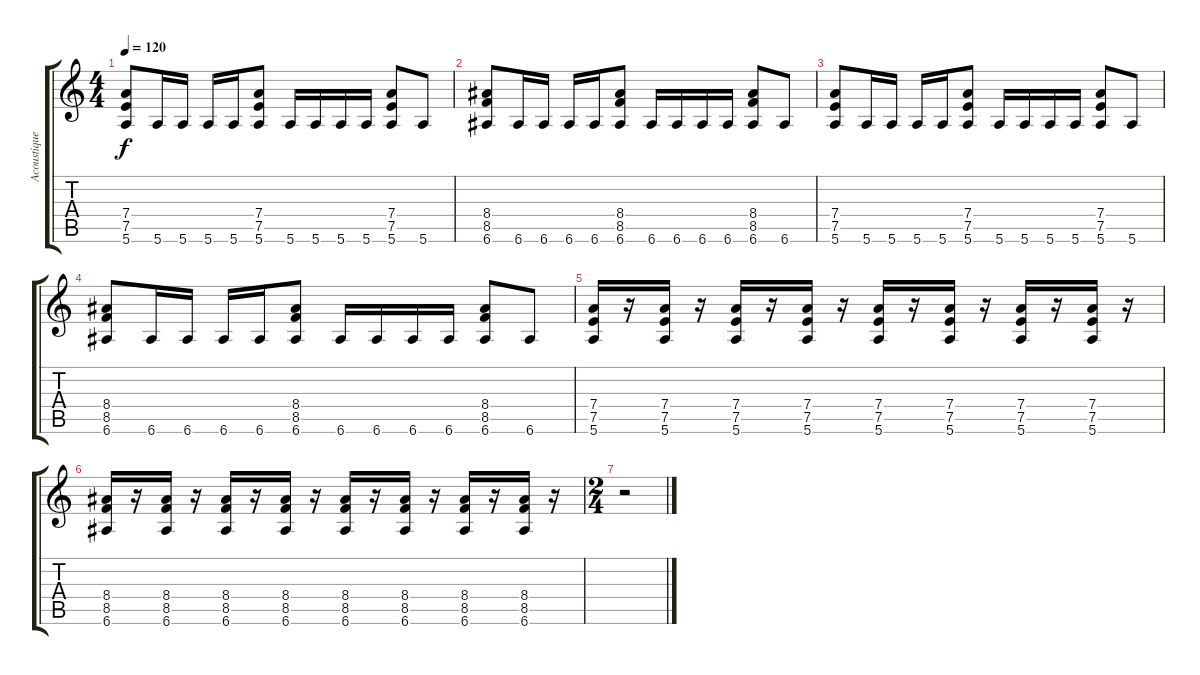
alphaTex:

\track ("Acoustique" "Acoustique") {instrument acousticguitarnylon}
\staff {score tabs}
\tuning (E4 B3 G3 D3 A2 E2) {hide}
\ts (4 4)
\tempo 120
\clef g2
\ks c
(7.4 7.5 5.6).8{dy f} 5.6.16 5.6.16 5.6.16 5.6.16 (7.4 7.5 5.6).8 5.6.16 5.6.16 5.6.16 5.6.16 (7.4 7.5 5.6).8 5.6.8 |
(8.4 8.5 6.6).8 6.6.16 6.6.16 6.6.16 6.6.16 (8.4 8.5 6.6).8 6.6.16 6.6.16 6.6.16 6.6.16 (8.4 8.5 6.6).8 6.6.8 |
(7.4 7.5 5.6).8 5.6.16 5.6.16 5.6.16 5.6.16 (7.4 7.5 5.6).8 5.6.16 5.6.16 5.6.16 5.6.16 (7.4 7.5 5.6).8 5.6.8 |
(8.4 8.5 6.6).8 6.6.16 6.6.16 6.6.16 6.6.16 (8.4 8.5 6.6).8 6.6.16 6.6.16 6.6.16 6.6.16 (8.4 8.5 6.6).8 6.6.8 |
(7.4 7.5 5.6).16 r.16 (7.4 7.5 5.6).16 r.16 (7.4 7.5 5.6).16 r.16 (7.4 7.5 5.6).16 r.16 (7.4 7.5 5.6).16 r.16 (7.4 7.5 5.6).16 r.16 (7.4 7.5 5.6).16 r.16 (7.4 7.5 5.6).16 r.16 |
(8.4 8.5 6.6).16 r.16 (8.4 8.5 6.6).16 r.16 (8.4 8.5 6.6).16 r.16 (8.4 8.5 6.6).16 r.16 (8.4 8.5 6.6).16 r.16 (8.4 8.5 6.6).16 r.16 (8.4 8.5 6.6).16 r.16 (8.4 8.5 6.6).16 r.16 |
\ts (2 4)
r.2
